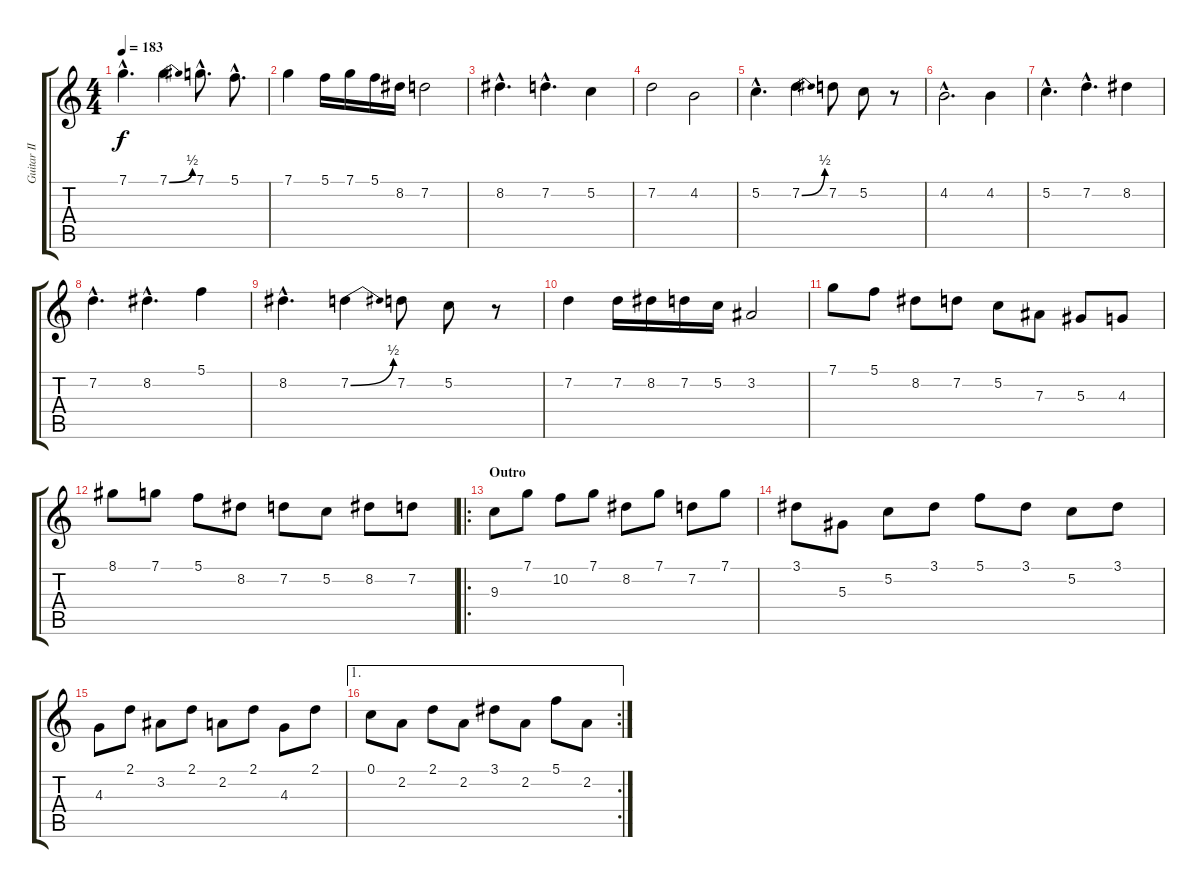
\track ("Guitar II" "Guitar II") {instrument distortionguitar}
\staff {score tabs}
\tuning (C4 G3 Eb3 Bb2 F2 C2) {hide}
\ts (4 4)
\tempo 183
\clef g2
\ks c
7.1{hac}.4{d dy f} 7.1{be (bend 0 0 60 2)}.4 7.1{hac}.8{d} 5.1{hac}.8{d} |
7.1.4 5.1.16 7.1.16 5.1.16 8.2.16 7.2.2 |
8.2{hac}.4{d} 7.2{hac}.4{d} 5.2.4 |
7.2.2 4.2.2 |
5.2{hac}.4{d} 7.2{be (bend 0 0 60 2)}.4 7.2.8 5.2.8 r.8 |
4.2{hac}.2{d} 4.2.4 |
5.2{hac}.4{d} 7.2{hac}.4{d} 8.2.4 |
7.2{hac}.4{d} 8.2{hac}.4{d} 5.1.4 |
8.2{hac}.4{d} 7.2{be (bend 0 0 60 2)}.4 7.2.8 5.2.8 r.8 |
7.2.4 7.2.16 8.2.16 7.2.16 5.2.16 3.2.2 |
7.1.8 5.1.8 8.2.8 7.2.8 5.2.8 7.3.8 5.3.8 4.3.8 |
8.1.8 7.1.8 5.1.8 8.2.8 7.2.8 5.2.8 8.2.8 7.2.8 |
\ro
\section ("" "Outro")
9.3.8 7.1.8 10.2.8 7.1.8 8.2.8 7.1.8 7.2.8 7.1.8 |
3.1.8 5.3.8 5.2.8 3.1.8 5.1.8 3.1.8 5.2.8 3.1.8 |
4.3.8 2.1.8 3.2.8 2.1.8 2.2.8 2.1.8 4.3.8 2.1.8 |
\ae 1
\rc 2
0.1.8 2.2.8 2.1.8 2.2.8 3.1.8 2.2.8 5.1.8 2.2.8
